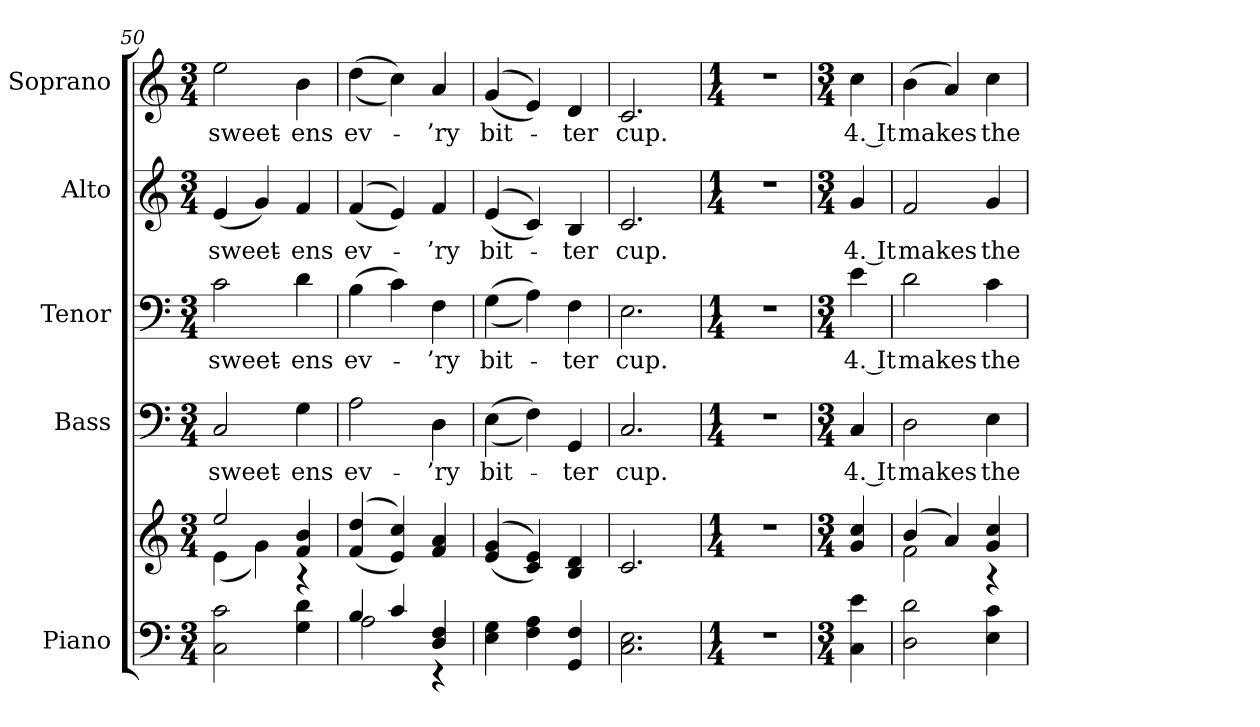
**kern	**kern	**kern	**text	**kern	**text	**kern	**text	**kern	**text
*part5	*part5	*part4	*part4	*part3	*part3	*part2	*part2	*part1	*part1
*staff6	*staff5	*staff4	*staff4	*staff3	*staff3	*staff2	*staff2	*staff1	*staff1
*I"Piano	*	*I"Bass	*	*I"Tenor	*	*I"Alto	*	*I"Soprano	*
*I'Pno.	*	*I'B.	*	*I'T.	*	*I'A.	*	*I'S.	*
*clefF4	*clefG2	*clefF4	*	*clefF4	*	*clefG2	*	*clefG2	*
*k[]	*k[]	*k[]	*	*k[]	*	*k[]	*	*k[]	*
*C:	*C:	*C:	*	*C:	*	*C:	*	*C:	*
*M3/4	*M3/4	*M3/4	*	*M3/4	*	*M3/4	*	*M3/4	*
=50	=50	=50	=50	=50	=50	=50	=50	=50	=50
*	*^	*	*	*	*	*	*	*	*
!	!	!	!	!LO:LY:b:color=#000000	!	!	!	!	!	!
!	!	!	!	!	!	!LO:LY:b:color=#000000	!	!	!	!
!	!	!	!	!	!	!	!	!LO:LY:b:color=#000000	!	!
!	!	!	!	!	!	!	!	!	!	!LO:LY:b:color=#000000
2Ci\ 2ci	2eei/	(4ei\	2Ci/	sweet-	2ci\	sweet-	(4ei/	sweet-	2eei\	sweet-
.	.	4gi\)	.	.	.	.	4gi/)	.	.	.
!	!	!	!	!LO:LY:b:color=#000000	!	!	!	!	!	!
!	!	!	!	!	!	!LO:LY:b:color=#000000	!	!	!	!
!	!	!	!	!	!	!	!	!LO:LY:b:color=#000000	!	!
!	!	!	!	!	!	!	!	!	!	!LO:LY:b:color=#000000
4Gi\ 4di	4fi/ 4bi	4r	4Gi\	-ens	4di\	-ens	4fi/	-ens	4bi\	-ens
*	*v	*v	*	*	*	*	*	*	*	*
!!LO:PB:g=z
=51	=51	=51	=51	=51	=51	=51	=51	=51	=51
*^	*	*	*	*	*	*	*	*	*
*	*	*^	*	*	*	*	*	*	*	*
!	!	!	!	!	!LO:LY:b:color=#000000	!	!	!	!	!	!
*	*	*v	*v	*	*	*	*	*	*	*	*
*	*	*^	*	*	*	*	*	*	*	*
!	!	!	!	!	!	!	!LO:LY:b:color=#000000	!	!	!	!
*	*	*v	*v	*	*	*	*	*	*	*	*
*	*	*^	*	*	*	*	*	*	*	*
!	!	!	!	!	!	!	!	!	!LO:LY:b:color=#000000	!	!
*	*	*v	*v	*	*	*	*	*	*	*	*
*	*	*^	*	*	*	*	*	*	*	*
!	!	!	!	!	!	!	!	!	!	!	!LO:LY:b:color=#000000
*	*	*v	*v	*	*	*	*	*	*	*	*
4Bi/	2Ai\	((4fi/ 4ddi	2Ai\	ev-	(4Bi\	ev-	((4fi/	ev-	((4ddi\	ev-
4ci/	.	4ei/ 4cci))	.	.	4ci\)	.	4ei/))	.	4cci\))	.
!	!	!	!	!LO:LY:b:color=#000000	!	!	!	!	!	!
!	!	!	!	!	!	!LO:LY:b:color=#000000	!	!	!	!
!	!	!	!	!	!	!	!	!LO:LY:b:color=#000000	!	!
!	!	!	!	!	!	!	!	!	!	!LO:LY:b:color=#000000
4Di/ 4Fi	4r	4fi/ 4ai	4Di\	-’ry	4Fi\	-’ry	4fi/	-’ry	4ai/	-’ry
*v	*v	*	*	*	*	*	*	*	*	*
=52	=52	=52	=52	=52	=52	=52	=52	=52	=52
*^	*	*	*	*	*	*	*	*	*
!	!	!	!	!LO:LY:b:color=#000000	!	!	!	!	!	!
*v	*v	*	*	*	*	*	*	*	*	*
*^	*	*	*	*	*	*	*	*	*
!	!	!	!	!	!	!LO:LY:b:color=#000000	!	!	!	!
*v	*v	*	*	*	*	*	*	*	*	*
*^	*	*	*	*	*	*	*	*	*
!	!	!	!	!	!	!	!	!LO:LY:b:color=#000000	!	!
*v	*v	*	*	*	*	*	*	*	*	*
*^	*	*	*	*	*	*	*	*	*
!	!	!	!	!	!	!	!	!	!	!LO:LY:b:color=#000000
*v	*v	*	*	*	*	*	*	*	*	*
4Ei\ 4Gi	((4ei/ 4gi	((4Ei\	bit-	((4Gi\	bit-	((4ei/	bit-	((4gi/	bit-
4Fi\ 4Ai	4ci/ 4ei))	4Fi\))	.	4Ai\))	.	4ci/))	.	4ei/))	.
!	!	!	!LO:LY:b:color=#000000	!	!	!	!	!	!
!	!	!	!	!	!LO:LY:b:color=#000000	!	!	!	!
!	!	!	!	!	!	!	!LO:LY:b:color=#000000	!	!
!	!	!	!	!	!	!	!	!	!LO:LY:b:color=#000000
4GGi/ 4Fi	4Bi/ 4di	4GGi/	-ter	4Fi\	-ter	4Bi/	-ter	4di/	-ter
=53	=53	=53	=53	=53	=53	=53	=53	=53	=53
!	!	!	!LO:LY:b:color=#000000	!	!	!	!	!	!
!	!	!	!	!	!LO:LY:b:color=#000000	!	!	!	!
!	!	!	!	!	!	!	!LO:LY:b:color=#000000	!	!
!	!	!	!	!	!	!	!	!	!LO:LY:b:color=#000000
2.Ci\ 2.Ei	2.ci/	2.Ci/	cup.	2.Ei\	cup.	2.ci/	cup.	2.ci/	cup.
!!LO:PB:g=z
=54	=54	=54	=54	=54	=54	=54	=54	=54	=54
*M1/4	*M1/4	*M1/4	*	*M1/4	*	*M1/4	*	*M1/4	*
!LO:N:vis=1	!LO:N:vis=1	!LO:N:vis=1	!	!LO:N:vis=1	!	!LO:N:vis=1	!	!LO:N:vis=1	!
4r	4r	4r	.	4r	.	4r	.	4r	.
=55	=55	=55	=55	=55	=55	=55	=55	=55	=55
*M3/4	*M3/4	*M3/4	*	*M3/4	*	*M3/4	*	*M3/4	*
!	!	!	!LO:LY:b:color=#000000	!	!	!	!	!	!
!	!	!	!	!	!LO:LY:b:color=#000000	!	!	!	!
!	!	!	!	!	!	!	!LO:LY:b:color=#000000	!	!
!	!	!	!	!	!	!	!	!	!LO:LY:b:color=#000000
4Ci\ 4ei	4gi/ 4cci	4Ci/	4. It	4ei\	4. It	4gi/	4. It	4cci\	4. It
=56	=56	=56	=56	=56	=56	=56	=56	=56	=56
*	*^	*	*	*	*	*	*	*	*
!	!	!	!	!LO:LY:b:color=#000000	!	!	!	!	!	!
!	!	!	!	!	!	!LO:LY:b:color=#000000	!	!	!	!
!	!	!	!	!	!	!	!	!LO:LY:b:color=#000000	!	!
!	!	!	!	!	!	!	!	!	!	!LO:LY:b:color=#000000
2Di\ 2di	(4bi/	2fi\	2Di\	makes	2di\	makes	2fi/	makes	(4bi\	makes
.	4ai/)	.	.	.	.	.	.	.	4ai/)	.
!	!	!	!	!LO:LY:b:color=#000000	!	!	!	!	!	!
!	!	!	!	!	!	!LO:LY:b:color=#000000	!	!	!	!
!	!	!	!	!	!	!	!	!LO:LY:b:color=#000000	!	!
!	!	!	!	!	!	!	!	!	!	!LO:LY:b:color=#000000
4Ei\ 4ci	4gi/ 4cci	4r	4Ei\	the	4ci\	the	4gi/	the	4cci\	the
*	*v	*v	*	*	*	*	*	*	*	*
=	=	=	=	=	=	=	=	=	=
*-	*-	*-	*-	*-	*-	*-	*-	*-	*-
